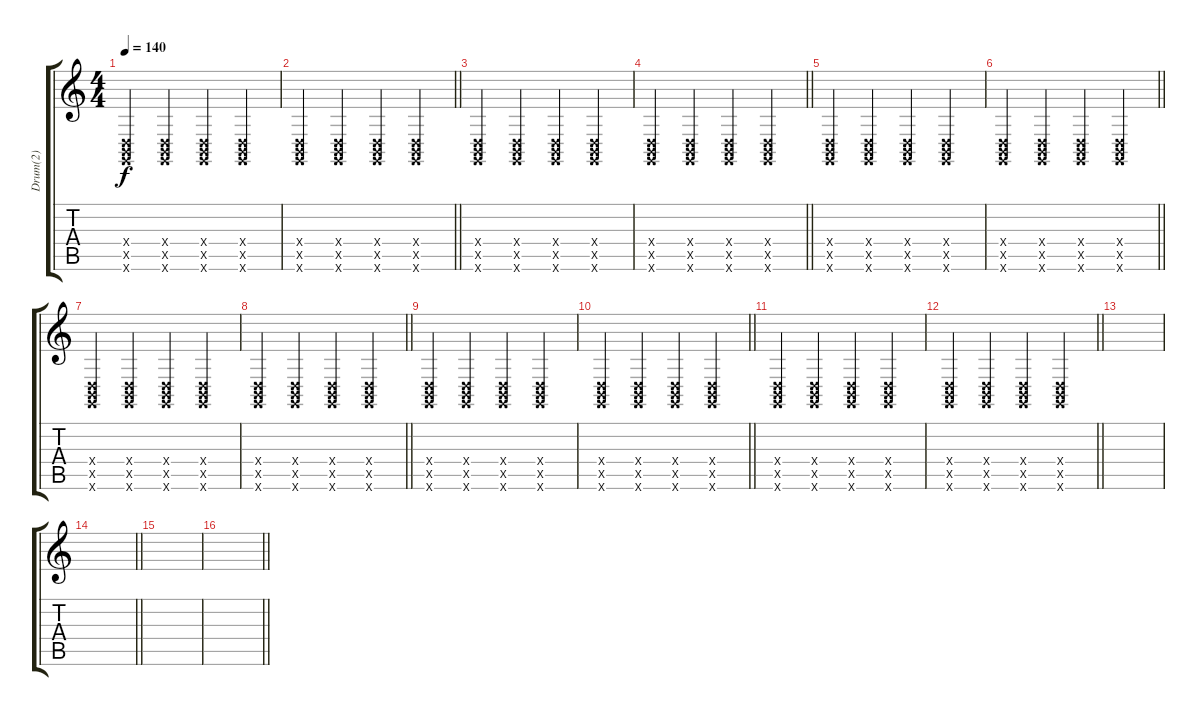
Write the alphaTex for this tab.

\track ("Drum(2)" "Drum(2)") {instrument synthdrum}
\staff {score tabs}
\tuning (E4 B3 G3 D3 A2 E2) {hide}
\ts (4 4)
\tempo 140
\clef g2
\ks c
(0.4{x} 2.5{x} 3.6{x}).4{dy f} (0.4{x} 2.5{x} 3.6{x}).4 (0.4{x} 2.5{x} 3.6{x}).4 (0.4{x} 2.5{x} 3.6{x}).4 |
\barLineRight lightlight
(0.4{x} 2.5{x} 3.6{x}).4 (0.4{x} 2.5{x} 3.6{x}).4 (0.4{x} 2.5{x} 3.6{x}).4 (0.4{x} 2.5{x} 3.6{x}).4 |
(0.4{x} 2.5{x} 3.6{x}).4 (0.4{x} 2.5{x} 3.6{x}).4 (0.4{x} 2.5{x} 3.6{x}).4 (0.4{x} 2.5{x} 3.6{x}).4 |
\barLineRight lightlight
(0.4{x} 2.5{x} 3.6{x}).4 (0.4{x} 2.5{x} 3.6{x}).4 (0.4{x} 2.5{x} 3.6{x}).4 (0.4{x} 2.5{x} 3.6{x}).4 |
(0.4{x} 2.5{x} 3.6{x}).4 (0.4{x} 2.5{x} 3.6{x}).4 (0.4{x} 2.5{x} 3.6{x}).4 (0.4{x} 2.5{x} 3.6{x}).4 |
\barLineRight lightlight
(0.4{x} 2.5{x} 3.6{x}).4 (0.4{x} 2.5{x} 3.6{x}).4 (0.4{x} 2.5{x} 3.6{x}).4 (0.4{x} 2.5{x} 3.6{x}).4 |
(0.4{x} 2.5{x} 3.6{x}).4 (0.4{x} 2.5{x} 3.6{x}).4 (0.4{x} 2.5{x} 3.6{x}).4 (0.4{x} 2.5{x} 3.6{x}).4 |
\barLineRight lightlight
(0.4{x} 2.5{x} 3.6{x}).4 (0.4{x} 2.5{x} 3.6{x}).4 (0.4{x} 2.5{x} 3.6{x}).4 (0.4{x} 2.5{x} 3.6{x}).4 |
(0.4{x} 2.5{x} 3.6{x}).4 (0.4{x} 2.5{x} 3.6{x}).4 (0.4{x} 2.5{x} 3.6{x}).4 (0.4{x} 2.5{x} 3.6{x}).4 |
\barLineRight lightlight
(0.4{x} 2.5{x} 3.6{x}).4 (0.4{x} 2.5{x} 3.6{x}).4 (0.4{x} 2.5{x} 3.6{x}).4 (0.4{x} 2.5{x} 3.6{x}).4 |
(0.4{x} 2.5{x} 3.6{x}).4 (0.4{x} 2.5{x} 3.6{x}).4 (0.4{x} 2.5{x} 3.6{x}).4 (0.4{x} 2.5{x} 3.6{x}).4 |
\barLineRight lightlight
(0.4{x} 2.5{x} 3.6{x}).4 (0.4{x} 2.5{x} 3.6{x}).4 (0.4{x} 2.5{x} 3.6{x}).4 (0.4{x} 2.5{x} 3.6{x}).4 |
|
\barLineRight lightlight
|
|
\barLineRight lightlight
